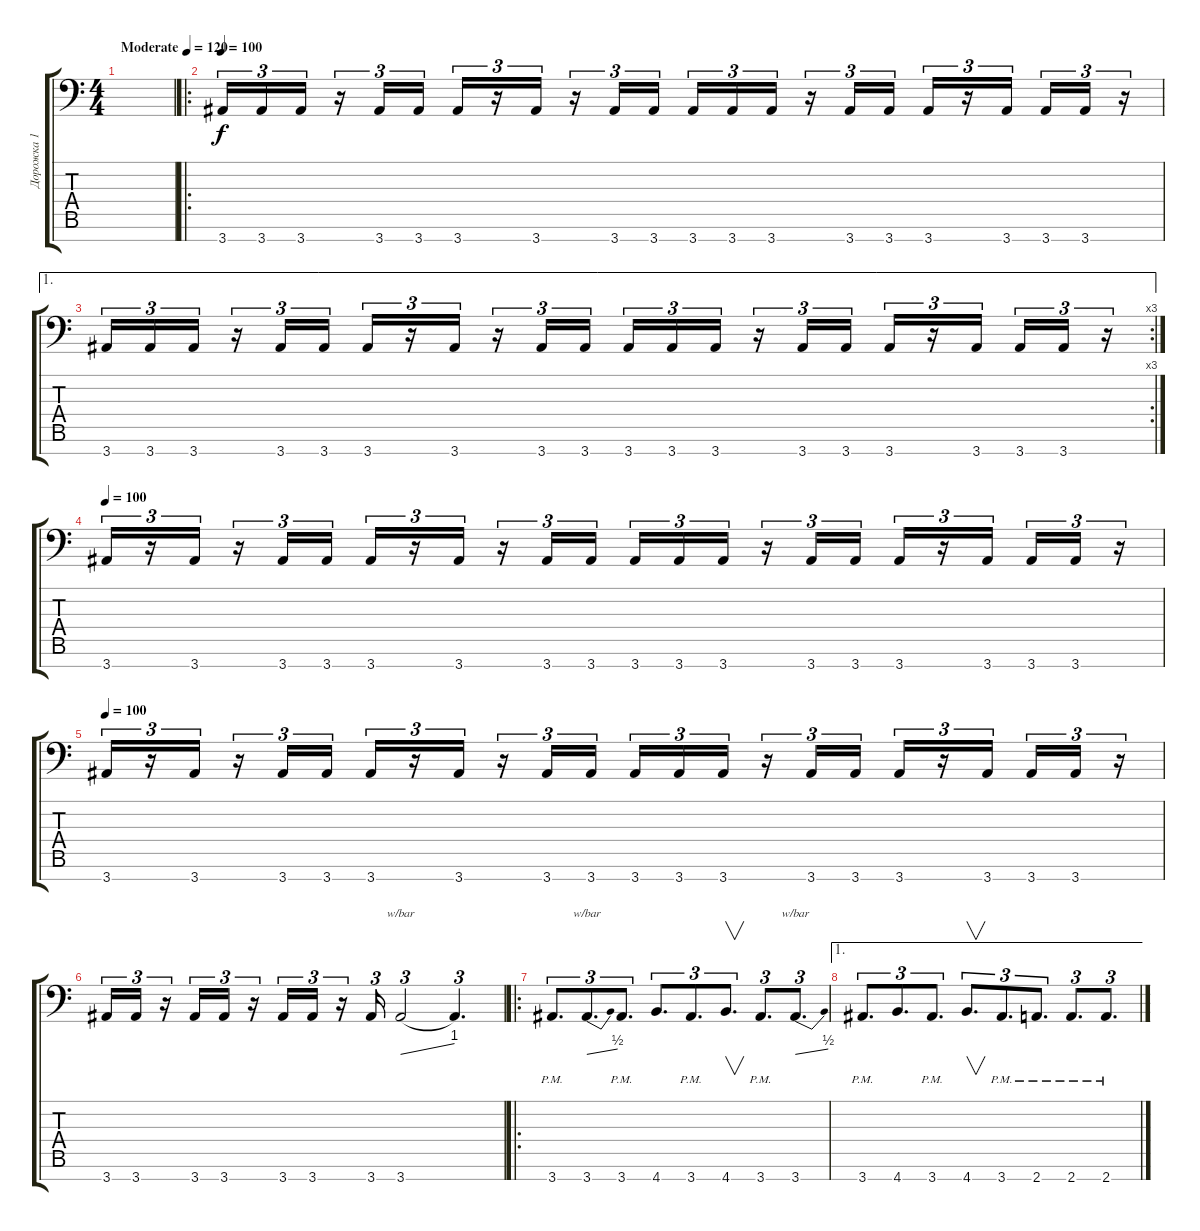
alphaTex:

\track ("Дорожка 1" "Дорожка 1") {instrument distortionguitar}
\staff {score tabs}
\tuning (C4 G3 Eb3 Bb2 F2 C2 G1) {hide}
\ts (4 4)
\tempo (120 "Moderate")
\clef f4
\ks c
|
\ro
\tempo 100
3.7.16{tu (3 2)} 3.7.16{tu (3 2)} 3.7.16{tu (3 2)} r.16{tu (3 2)} 3.7.16{tu (3 2)} 3.7.16{tu (3 2)} 3.7.16{tu (3 2)} r.16{tu (3 2)} 3.7.16{tu (3 2)} r.16{tu (3 2)} 3.7.16{tu (3 2)} 3.7.16{tu (3 2)} 3.7.16{tu (3 2)} 3.7.16{tu (3 2)} 3.7.16{tu (3 2)} r.16{tu (3 2)} 3.7.16{tu (3 2)} 3.7.16{tu (3 2)} 3.7.16{tu (3 2)} r.16{tu (3 2)} 3.7.16{tu (3 2) beam splitsecondary} 3.7.16{tu (3 2)} 3.7.16{tu (3 2)} r.16{tu (3 2)} |
\ae 1
\rc 3
3.7.16{tu (3 2)} 3.7.16{tu (3 2)} 3.7.16{tu (3 2)} r.16{tu (3 2)} 3.7.16{tu (3 2)} 3.7.16{tu (3 2)} 3.7.16{tu (3 2)} r.16{tu (3 2)} 3.7.16{tu (3 2)} r.16{tu (3 2)} 3.7.16{tu (3 2)} 3.7.16{tu (3 2)} 3.7.16{tu (3 2)} 3.7.16{tu (3 2)} 3.7.16{tu (3 2)} r.16{tu (3 2)} 3.7.16{tu (3 2)} 3.7.16{tu (3 2)} 3.7.16{tu (3 2)} r.16{tu (3 2)} 3.7.16{tu (3 2) beam splitsecondary} 3.7.16{tu (3 2)} 3.7.16{tu (3 2)} r.16{tu (3 2)} |
\tempo 100
3.7.16{tu (3 2) balance 16} r.16{tu (3 2)} 3.7.16{tu (3 2)} r.16{tu (3 2)} 3.7.16{tu (3 2)} 3.7.16{tu (3 2)} 3.7.16{tu (3 2)} r.16{tu (3 2)} 3.7.16{tu (3 2)} r.16{tu (3 2)} 3.7.16{tu (3 2)} 3.7.16{tu (3 2)} 3.7.16{tu (3 2)} 3.7.16{tu (3 2)} 3.7.16{tu (3 2)} r.16{tu (3 2)} 3.7.16{tu (3 2)} 3.7.16{tu (3 2)} 3.7.16{tu (3 2)} r.16{tu (3 2)} 3.7.16{tu (3 2) beam splitsecondary} 3.7.16{tu (3 2)} 3.7.16{tu (3 2)} r.16{tu (3 2)} |
\tempo 100
3.7.16{tu (3 2)} r.16{tu (3 2)} 3.7.16{tu (3 2)} r.16{tu (3 2)} 3.7.16{tu (3 2)} 3.7.16{tu (3 2)} 3.7.16{tu (3 2)} r.16{tu (3 2)} 3.7.16{tu (3 2)} r.16{tu (3 2)} 3.7.16{tu (3 2)} 3.7.16{tu (3 2)} 3.7.16{tu (3 2)} 3.7.16{tu (3 2)} 3.7.16{tu (3 2)} r.16{tu (3 2)} 3.7.16{tu (3 2)} 3.7.16{tu (3 2)} 3.7.16{tu (3 2)} r.16{tu (3 2)} 3.7.16{tu (3 2) beam splitsecondary} 3.7.16{tu (3 2)} 3.7.16{tu (3 2)} r.16{tu (3 2)} |
3.7.16{tu (3 2)} 3.7.16{tu (3 2)} r.16{tu (3 2)} 3.7.16{tu (3 2)} 3.7.16{tu (3 2)} r.16{tu (3 2)} 3.7.16{tu (3 2)} 3.7.16{tu (3 2)} r.16{tu (3 2)} 3.7.16{tu (3 2)} 3.7.2{tu (3 2) tbe (dive default 0 0 60 4)} 3.7{t}.4{d tu (3 2)} |
\ro
3.7{pm}.8{d tu (3 2)} 3.7.8{d tu (3 2) tbe (dive default 0 0 60 2)} 3.7{pm}.8{d tu (3 2)} 4.7.8{d tu (3 2)} 3.7{pm}.8{d tu (3 2)} 4.7.8{v d tu (3 2)} 3.7{pm}.8{d tu (3 2)} 3.7.8{d tu (3 2) tbe (dive default 0 0 60 2)} |
\ae 1
3.7{pm}.8{d tu (3 2)} 4.7.8{d tu (3 2)} 3.7{pm}.8{d tu (3 2)} 4.7.8{v d tu (3 2)} 3.7{pm}.8{d tu (3 2)} 2.7{pm}.8{d tu (3 2)} 2.7{pm}.8{d tu (3 2)} 2.7{pm}.8{d tu (3 2)}
